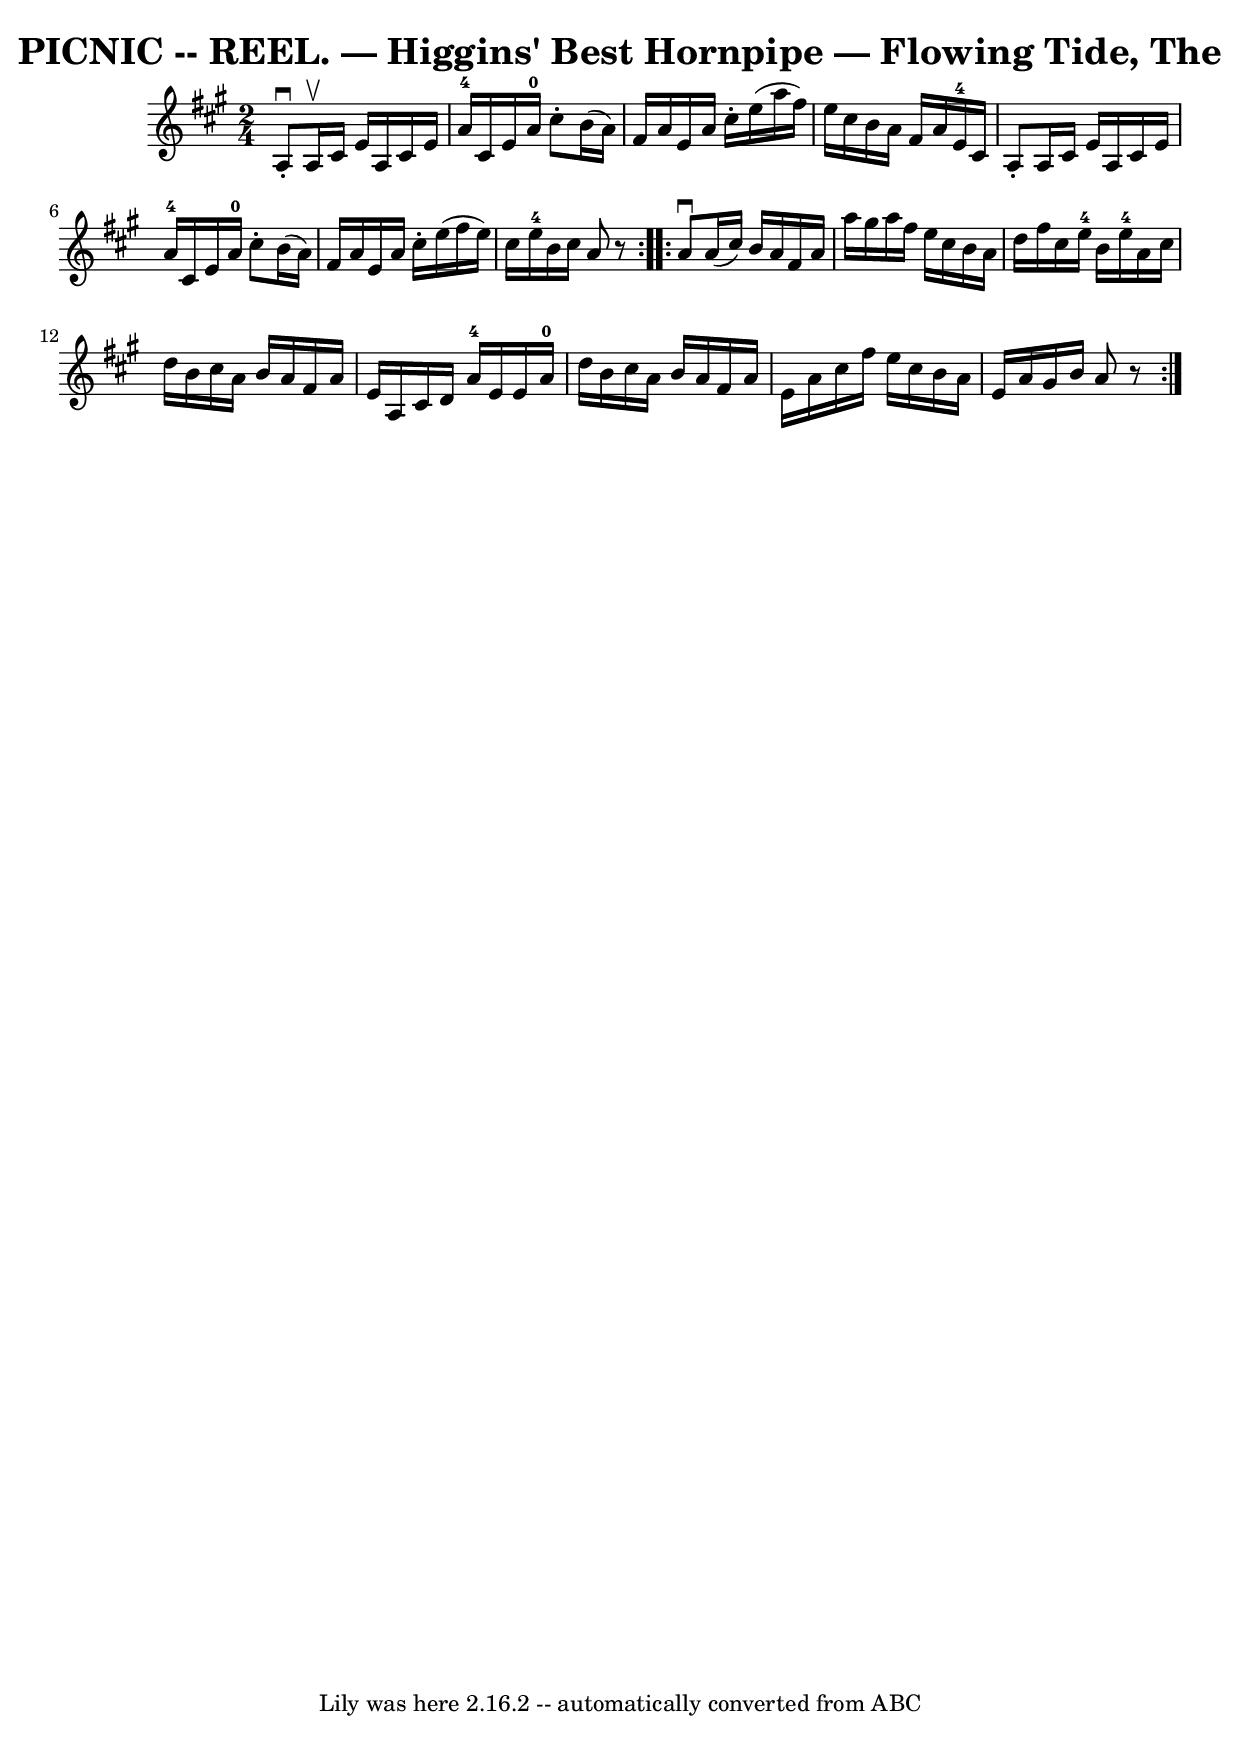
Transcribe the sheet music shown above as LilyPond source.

\version "2.7.40"
\include "Mammoth.ily"
\header {
	%% book = "Coles 43.8"
	crossRefNumber = "1"
	footnotes = ""
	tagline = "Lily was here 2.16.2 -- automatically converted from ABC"
	title = "PICNIC -- REEL. — Higgins' Best Hornpipe — Flowing Tide, The"
}
voicedefault =  {


\repeat volta 2 {
\time 2/4 
\key a \major a8^\downbow-. a16^\upbow cis'16 e'16 a16  
 cis'16 e'16  |
 a'16-4 cis'16 e'16 a'16-0 cis''8 
-. b'16 (a'16) |
 fis'16 a'16 e'16 a'16 cis''16 -.  
 e''16 (a''16 fis''16) |
 e''16 cis''16 b'16 a'16    
fis'16 a'16 e'16-4 cis'16  |
 a8 -. a16 cis'16    
e'16 a16 cis'16 e'16  |
 a'16-4 cis'16 e'16 a'16 
-0 cis''8 -. b'16 (a'16) |
 fis'16 a'16 e'16 a'16  
 cis''16 -. e''16 (fis''16 e''16) |
 cis''16 e''16-4  
 b'16 cis''16 a'8    r8 }     \repeat volta 2 { a'8^\downbow a'16 (
 cis''16) b'16 a'16 fis'16 a'16  |
 a''16 gis''16    
a''16 fis''16 e''16 cis''16 b'16 a'16  |
 d''16    
fis''16 cis''16 e''16-4 b'16 e''16-4 a'16 cis''16  
|
 d''16 b'16 cis''16 a'16 b'16 a'16 fis'16 a'16  
|
 e'16 a16 cis'16 d'16 a'16-4 e'16 e'16    
a'16-0 |
 d''16 b'16 cis''16 a'16 b'16 a'16 fis'16 
 a'16  |
 e'16 a'16 cis''16 fis''16 e''16 cis''16    
b'16 a'16  |
 e'16 a'16 gis'16 b'16 a'8    r8 }   
}

\score{
    <<

	\context Staff="default"
	{
	    \voicedefault 
	}

    >>
	\layout {
	}
	\midi {}
}
